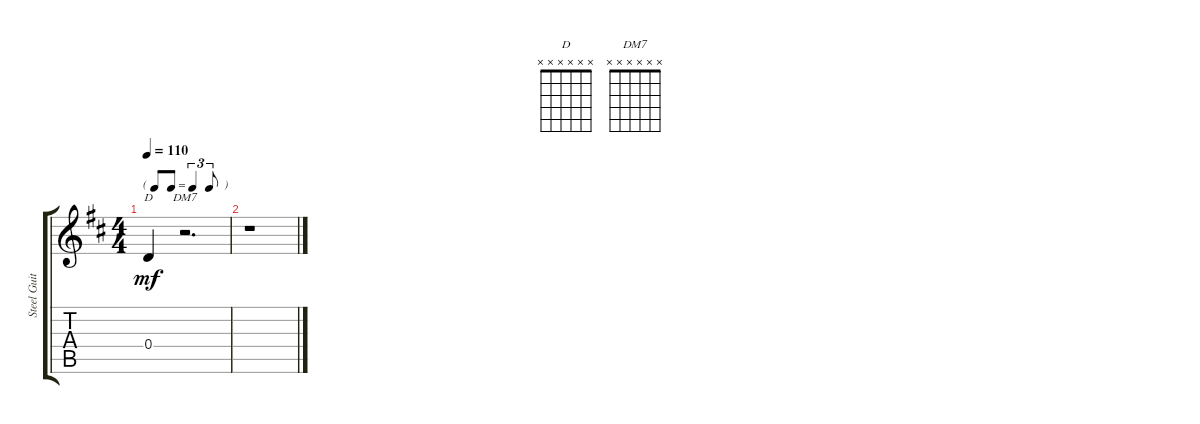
\track ("Steel Guitar" "Steel Guit") {instrument acousticguitarsteel}
\staff {score tabs}
\tuning (E4 B3 G3 D3 A2 E2) {hide}
\chord ("D" x x x x x x)
\chord ("DM7" x x x x x x)
\ts (4 4)
\tf triplet8th
\tempo 110
\clef g2
\ks d
0.4.4{ch "D" dy mf} r.2{d ch "DM7"} |
r.1
